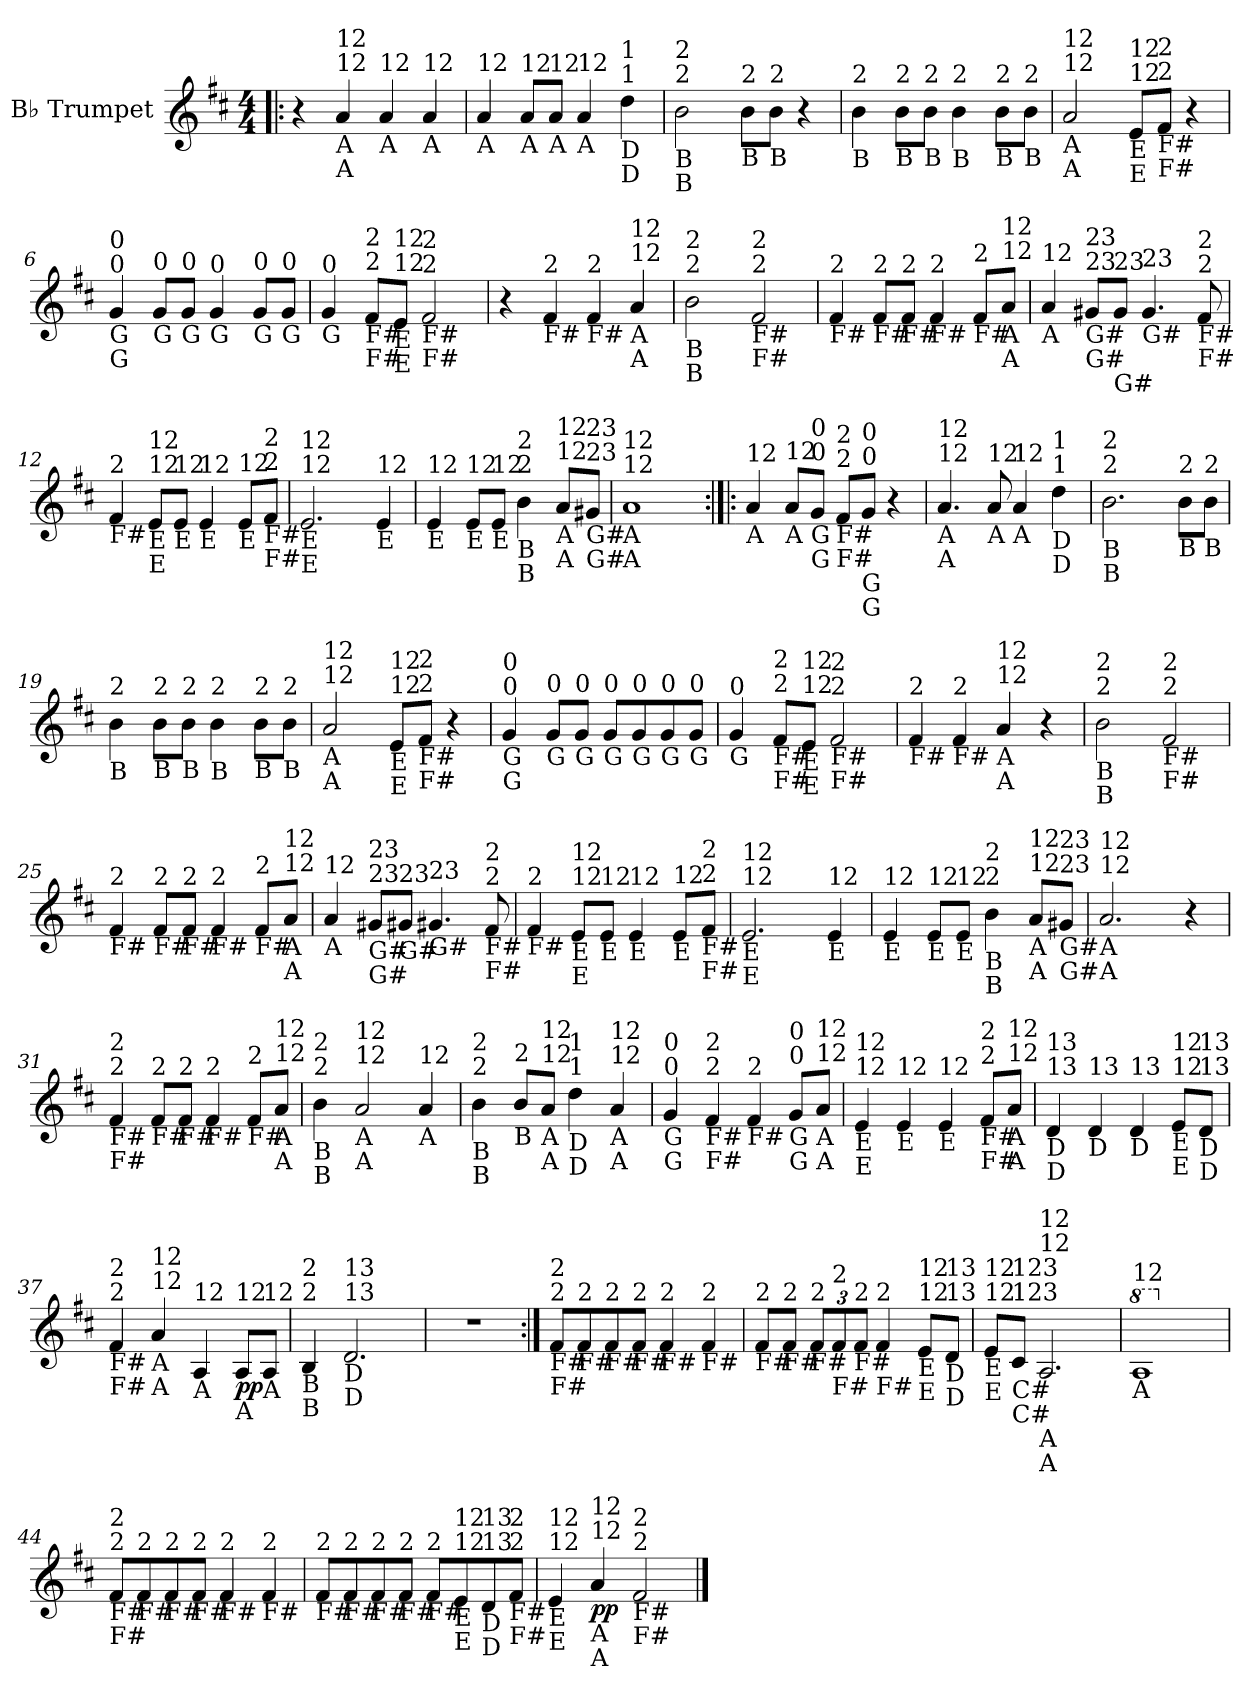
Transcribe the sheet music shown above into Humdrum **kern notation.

**kern	**dynam
*part1	*part1
*staff1	*staff1
*I"B♭ Trumpet	*
*I'B♭ Tpt.	*
*clefG2	*
*ITrd1c2	*
*k[]	*
*M4/4	*
=1!|:	=1!|:
4r	.
!LO:TX:a:t=12	!
!LO:TX:b:t=A	!
!LO:TX:a:t=12	!
!LO:TX:b:t=A	!
4g/	.
!LO:TX:a:t=12	!
!LO:TX:b:t=A	!
4g/	.
!LO:TX:a:t=12	!
!LO:TX:b:t=A	!
4g/	.
=2	=2
!LO:TX:a:t=12	!
!LO:TX:b:t=A	!
4g/	.
!LO:TX:a:t=12	!
!LO:TX:b:t=A	!
8g/L	.
!LO:TX:a:t=12	!
!LO:TX:b:t=A	!
8g/J	.
!LO:TX:a:t=12	!
!LO:TX:b:t=A	!
4g/	.
!LO:TX:a:t=1	!
!LO:TX:b:t=D	!
!LO:TX:a:t=1	!
!LO:TX:b:t=D	!
4cc\	.
=3	=3
!LO:TX:a:t=2	!
!LO:TX:b:t=B	!
!LO:TX:a:t=2	!
!LO:TX:b:t=B	!
2a\	.
!LO:TX:a:t=2	!
!LO:TX:b:t=B	!
8a\L	.
!LO:TX:a:t=2	!
!LO:TX:b:t=B	!
8a\J	.
4r	.
!!LO:LB:g=z
=4	=4
!LO:TX:a:t=2	!
!LO:TX:b:t=B	!
4a\	.
!LO:TX:a:t=2	!
!LO:TX:b:t=B	!
8a\L	.
!LO:TX:a:t=2	!
!LO:TX:b:t=B	!
8a\J	.
!LO:TX:a:t=2	!
!LO:TX:b:t=B	!
4a\	.
!LO:TX:a:t=2	!
!LO:TX:b:t=B	!
8a\L	.
!LO:TX:a:t=2	!
!LO:TX:b:t=B	!
8a\J	.
=5	=5
!LO:TX:a:t=12	!
!LO:TX:b:t=A	!
!LO:TX:a:t=12	!
!LO:TX:b:t=A	!
2g/	.
!LO:TX:a:t=12	!
!LO:TX:b:t=E	!
!LO:TX:a:t=12	!
!LO:TX:b:t=E	!
8d/L	.
!LO:TX:a:t=2	!
!LO:TX:b:t=F#	!
!LO:TX:a:t=2	!
!LO:TX:b:t=F#	!
8e/J	.
4r	.
=6	=6
!LO:TX:a:t=0	!
!LO:TX:b:t=G	!
!LO:TX:a:t=0	!
!LO:TX:b:t=G	!
4f/	.
!LO:TX:a:t=0	!
!LO:TX:b:t=G	!
8f/L	.
!LO:TX:a:t=0	!
!LO:TX:b:t=G	!
8f/J	.
!LO:TX:a:t=0	!
!LO:TX:b:t=G	!
4f/	.
!LO:TX:a:t=0	!
!LO:TX:b:t=G	!
8f/L	.
!LO:TX:a:t=0	!
!LO:TX:b:t=G	!
8f/J	.
!!LO:LB:g=z
=7	=7
!LO:TX:a:t=0	!
!LO:TX:b:t=G	!
4f/	.
!LO:TX:a:t=2	!
!LO:TX:b:t=F#	!
!LO:TX:a:t=2	!
!LO:TX:b:t=F#	!
8e/L	.
!LO:TX:a:t=12	!
!LO:TX:b:t=E	!
!LO:TX:a:t=12	!
!LO:TX:b:t=E	!
8d/J	.
!LO:TX:a:t=2	!
!LO:TX:b:t=F#	!
!LO:TX:a:t=2	!
!LO:TX:b:t=F#	!
2e/	.
=8	=8
4r	.
!LO:TX:a:t=2	!
!LO:TX:b:t=F#	!
4e/	.
!LO:TX:a:t=2	!
!LO:TX:b:t=F#	!
4e/	.
!LO:TX:a:t=12	!
!LO:TX:b:t=A	!
!LO:TX:a:t=12	!
!LO:TX:b:t=A	!
4g/	.
=9	=9
!LO:TX:a:t=2	!
!LO:TX:b:t=B	!
!LO:TX:a:t=2	!
!LO:TX:b:t=B	!
2a\	.
!LO:TX:a:t=2	!
!LO:TX:b:t=F#	!
!LO:TX:a:t=2	!
!LO:TX:b:t=F#	!
2e/	.
!!LO:LB:g=z
=10	=10
!LO:TX:a:t=2	!
!LO:TX:b:t=F#	!
4e/	.
!LO:TX:a:t=2	!
!LO:TX:b:t=F#	!
8e/L	.
!LO:TX:a:t=2	!
!LO:TX:b:t=F#	!
8e/J	.
!LO:TX:a:t=2	!
!LO:TX:b:t=F#	!
4e/	.
!LO:TX:a:t=2	!
!LO:TX:b:t=F#	!
8e/L	.
!LO:TX:a:t=12	!
!LO:TX:b:t=A	!
!LO:TX:a:t=12	!
!LO:TX:b:t=A	!
8g/J	.
=11	=11
!LO:TX:a:t=12	!
!LO:TX:b:t=A	!
4g/	.
!LO:TX:a:t=23	!
!LO:TX:b:t=G#	!
!LO:TX:a:t=23	!
!LO:TX:b:t=G#	!
8f#X/L	.
!LO:TX:a:t=23	!
!LO:TX:b:t=G#	!
8f#/J	.
!LO:TX:a:t=23	!
!LO:TX:b:t=G#	!
4.f#/	.
!LO:TX:a:t=2	!
!LO:TX:b:t=F#	!
!LO:TX:a:t=2	!
!LO:TX:b:t=F#	!
8e/	.
!!LO:LB:g=z
=12	=12
!LO:TX:a:t=2	!
!LO:TX:b:t=F#	!
4e/	.
!LO:TX:a:t=12	!
!LO:TX:b:t=E	!
!LO:TX:a:t=12	!
!LO:TX:b:t=E	!
8d/L	.
!LO:TX:a:t=12	!
!LO:TX:b:t=E	!
8d/J	.
!LO:TX:a:t=12	!
!LO:TX:b:t=E	!
4d/	.
!LO:TX:a:t=12	!
!LO:TX:b:t=E	!
8d/L	.
!LO:TX:a:t=2	!
!LO:TX:b:t=F#	!
!LO:TX:a:t=2	!
!LO:TX:b:t=F#	!
8e/J	.
=13	=13
!LO:TX:a:t=12	!
!LO:TX:b:t=E	!
!LO:TX:a:t=12	!
!LO:TX:b:t=E	!
2.d/	.
!LO:TX:a:t=12	!
!LO:TX:b:t=E	!
4d/	.
=14	=14
!LO:TX:a:t=12	!
!LO:TX:b:t=E	!
4d/	.
!LO:TX:a:t=12	!
!LO:TX:b:t=E	!
8d/L	.
!LO:TX:a:t=12	!
!LO:TX:b:t=E	!
8d/J	.
!LO:TX:a:t=2	!
!LO:TX:b:t=B	!
!LO:TX:a:t=2	!
!LO:TX:b:t=B	!
4a\	.
!LO:TX:a:t=12	!
!LO:TX:b:t=A	!
!LO:TX:a:t=12	!
!LO:TX:b:t=A	!
8g/L	.
!LO:TX:a:t=23	!
!LO:TX:b:t=G#	!
!LO:TX:a:t=23	!
!LO:TX:b:t=G#	!
8f#X/J	.
!!LO:LB:g=z
=15	=15
!LO:TX:a:t=12	!
!LO:TX:b:t=A	!
!LO:TX:a:t=12	!
!LO:TX:b:t=A	!
1g	.
=16:|!|:	=16:|!|:
!LO:TX:a:t=12	!
!LO:TX:b:t=A	!
4g/	.
!LO:TX:a:t=12	!
!LO:TX:b:t=A	!
8g/L	.
!LO:TX:a:t=0	!
!LO:TX:b:t=G	!
!LO:TX:a:t=0	!
!LO:TX:b:t=G	!
8f/J	.
!LO:TX:a:t=2	!
!LO:TX:b:t=F#	!
!LO:TX:a:t=2	!
!LO:TX:b:t=F#	!
8e/L	.
!LO:TX:a:t=0	!
!LO:TX:b:t=G	!
!LO:TX:a:t=0	!
!LO:TX:b:t=G	!
8f/J	.
4r	.
=17	=17
!LO:TX:a:t=12	!
!LO:TX:b:t=A	!
!LO:TX:a:t=12	!
!LO:TX:b:t=A	!
4.g/	.
!LO:TX:a:t=12	!
!LO:TX:b:t=A	!
8g/	.
!LO:TX:a:t=12	!
!LO:TX:b:t=A	!
4g/	.
!LO:TX:a:t=1	!
!LO:TX:b:t=D	!
!LO:TX:a:t=1	!
!LO:TX:b:t=D	!
4cc\	.
!!LO:LB:g=z
=18	=18
!LO:TX:a:t=2	!
!LO:TX:b:t=B	!
!LO:TX:a:t=2	!
!LO:TX:b:t=B	!
2.a\	.
!LO:TX:a:t=2	!
!LO:TX:b:t=B	!
8a\L	.
!LO:TX:a:t=2	!
!LO:TX:b:t=B	!
8a\J	.
=19	=19
!LO:TX:a:t=2	!
!LO:TX:b:t=B	!
4a\	.
!LO:TX:a:t=2	!
!LO:TX:b:t=B	!
8a\L	.
!LO:TX:a:t=2	!
!LO:TX:b:t=B	!
8a\J	.
!LO:TX:a:t=2	!
!LO:TX:b:t=B	!
4a\	.
!LO:TX:a:t=2	!
!LO:TX:b:t=B	!
8a\L	.
!LO:TX:a:t=2	!
!LO:TX:b:t=B	!
8a\J	.
=20	=20
!LO:TX:a:t=12	!
!LO:TX:b:t=A	!
!LO:TX:a:t=12	!
!LO:TX:b:t=A	!
2g/	.
!LO:TX:a:t=12	!
!LO:TX:b:t=E	!
!LO:TX:a:t=12	!
!LO:TX:b:t=E	!
8d/L	.
!LO:TX:a:t=2	!
!LO:TX:b:t=F#	!
!LO:TX:a:t=2	!
!LO:TX:b:t=F#	!
8e/J	.
4r	.
!!LO:LB:g=z
=21	=21
!LO:TX:a:t=0	!
!LO:TX:b:t=G	!
!LO:TX:a:t=0	!
!LO:TX:b:t=G	!
4f/	.
!LO:TX:a:t=0	!
!LO:TX:b:t=G	!
8f/L	.
!LO:TX:a:t=0	!
!LO:TX:b:t=G	!
8f/J	.
!LO:TX:a:t=0	!
!LO:TX:b:t=G	!
8f/L	.
!LO:TX:a:t=0	!
!LO:TX:b:t=G	!
8f/	.
!LO:TX:a:t=0	!
!LO:TX:b:t=G	!
8f/	.
!LO:TX:a:t=0	!
!LO:TX:b:t=G	!
8f/J	.
=22	=22
!LO:TX:a:t=0	!
!LO:TX:b:t=G	!
4f/	.
!LO:TX:a:t=2	!
!LO:TX:b:t=F#	!
!LO:TX:a:t=2	!
!LO:TX:b:t=F#	!
8e/L	.
!LO:TX:a:t=12	!
!LO:TX:b:t=E	!
!LO:TX:a:t=12	!
!LO:TX:b:t=E	!
8d/J	.
!LO:TX:a:t=2	!
!LO:TX:b:t=F#	!
!LO:TX:a:t=2	!
!LO:TX:b:t=F#	!
2e/	.
=23	=23
!LO:TX:a:t=2	!
!LO:TX:b:t=F#	!
4e/	.
!LO:TX:a:t=2	!
!LO:TX:b:t=F#	!
4e/	.
!LO:TX:a:t=12	!
!LO:TX:b:t=A	!
!LO:TX:a:t=12	!
!LO:TX:b:t=A	!
4g/	.
4r	.
!!LO:PB:g=z
=24	=24
!LO:TX:a:t=2	!
!LO:TX:b:t=B	!
!LO:TX:a:t=2	!
!LO:TX:b:t=B	!
2a\	.
!LO:TX:a:t=2	!
!LO:TX:b:t=F#	!
!LO:TX:a:t=2	!
!LO:TX:b:t=F#	!
2e/	.
=25	=25
!LO:TX:a:t=2	!
!LO:TX:b:t=F#	!
4e/	.
!LO:TX:a:t=2	!
!LO:TX:b:t=F#	!
8e/L	.
!LO:TX:a:t=2	!
!LO:TX:b:t=F#	!
8e/J	.
!LO:TX:a:t=2	!
!LO:TX:b:t=F#	!
4e/	.
!LO:TX:a:t=2	!
!LO:TX:b:t=F#	!
8e/L	.
!LO:TX:a:t=12	!
!LO:TX:b:t=A	!
!LO:TX:a:t=12	!
!LO:TX:b:t=A	!
8g/J	.
=26	=26
!LO:TX:a:t=12	!
!LO:TX:b:t=A	!
4g/	.
!LO:TX:a:t=23	!
!LO:TX:b:t=G#	!
!LO:TX:a:t=23	!
!LO:TX:b:t=G#	!
8f#X/L	.
!LO:TX:a:t=23	!
!LO:TX:b:t=G#	!
8f#X/J	.
!LO:TX:a:t=23	!
!LO:TX:b:t=G#	!
4.f#X/	.
!LO:TX:a:t=2	!
!LO:TX:b:t=F#	!
!LO:TX:a:t=2	!
!LO:TX:b:t=F#	!
8e/	.
!!LO:LB:g=z
=27	=27
!LO:TX:a:t=2	!
!LO:TX:b:t=F#	!
4e/	.
!LO:TX:a:t=12	!
!LO:TX:b:t=E	!
!LO:TX:a:t=12	!
!LO:TX:b:t=E	!
8d/L	.
!LO:TX:a:t=12	!
!LO:TX:b:t=E	!
8d/J	.
!LO:TX:a:t=12	!
!LO:TX:b:t=E	!
4d/	.
!LO:TX:a:t=12	!
!LO:TX:b:t=E	!
8d/L	.
!LO:TX:a:t=2	!
!LO:TX:b:t=F#	!
!LO:TX:a:t=2	!
!LO:TX:b:t=F#	!
8e/J	.
=28	=28
!LO:TX:a:t=12	!
!LO:TX:b:t=E	!
!LO:TX:a:t=12	!
!LO:TX:b:t=E	!
2.d/	.
!LO:TX:a:t=12	!
!LO:TX:b:t=E	!
4d/	.
=29	=29
!LO:TX:a:t=12	!
!LO:TX:b:t=E	!
4d/	.
!LO:TX:a:t=12	!
!LO:TX:b:t=E	!
8d/L	.
!LO:TX:a:t=12	!
!LO:TX:b:t=E	!
8d/J	.
!LO:TX:a:t=2	!
!LO:TX:b:t=B	!
!LO:TX:a:t=2	!
!LO:TX:b:t=B	!
4a\	.
!LO:TX:a:t=12	!
!LO:TX:b:t=A	!
!LO:TX:a:t=12	!
!LO:TX:b:t=A	!
8g/L	.
!LO:TX:a:t=23	!
!LO:TX:b:t=G#	!
!LO:TX:a:t=23	!
!LO:TX:b:t=G#	!
8f#X/J	.
!!LO:LB:g=z
=30	=30
!LO:TX:a:t=12	!
!LO:TX:b:t=A	!
!LO:TX:a:t=12	!
!LO:TX:b:t=A	!
2.g/	.
4r	.
=31	=31
!LO:TX:a:t=2	!
!LO:TX:b:t=F#	!
!LO:TX:a:t=2	!
!LO:TX:b:t=F#	!
4e/	.
!LO:TX:a:t=2	!
!LO:TX:b:t=F#	!
!	!LO:DY:b
8e/L	other-dynamics
!LO:TX:a:t=2	!
!LO:TX:b:t=F#	!
8e/J	.
!LO:TX:a:t=2	!
!LO:TX:b:t=F#	!
4e/	.
!LO:TX:a:t=2	!
!LO:TX:b:t=F#	!
8e/L	.
!LO:TX:a:t=12	!
!LO:TX:b:t=A	!
!LO:TX:a:t=12	!
!LO:TX:b:t=A	!
8g/J	.
=32	=32
!LO:TX:a:t=2	!
!LO:TX:b:t=B	!
!LO:TX:a:t=2	!
!LO:TX:b:t=B	!
4a\	.
!LO:TX:a:t=12	!
!LO:TX:b:t=A	!
!LO:TX:a:t=12	!
!LO:TX:b:t=A	!
2g/	.
!LO:TX:a:t=12	!
!LO:TX:b:t=A	!
4g/	.
!!LO:LB:g=z
=33	=33
!LO:TX:a:t=2	!
!LO:TX:b:t=B	!
!LO:TX:a:t=2	!
!LO:TX:b:t=B	!
4a\	.
!LO:TX:a:t=2	!
!LO:TX:b:t=B	!
8a/L	.
!LO:TX:a:t=12	!
!LO:TX:b:t=A	!
!LO:TX:a:t=12	!
!LO:TX:b:t=A	!
8g/J	.
!LO:TX:a:t=1	!
!LO:TX:b:t=D	!
!LO:TX:a:t=1	!
!LO:TX:b:t=D	!
4cc\	.
!LO:TX:a:t=12	!
!LO:TX:b:t=A	!
!LO:TX:a:t=12	!
!LO:TX:b:t=A	!
4g/	.
=34	=34
!LO:TX:a:t=0	!
!LO:TX:b:t=G	!
!LO:TX:a:t=0	!
!LO:TX:b:t=G	!
4f/	.
!LO:TX:a:t=2	!
!LO:TX:b:t=F#	!
!LO:TX:a:t=2	!
!LO:TX:b:t=F#	!
4e/	.
!LO:TX:a:t=2	!
!LO:TX:b:t=F#	!
4e/	.
!LO:TX:a:t=0	!
!LO:TX:b:t=G	!
!LO:TX:a:t=0	!
!LO:TX:b:t=G	!
8f/L	.
!LO:TX:a:t=12	!
!LO:TX:b:t=A	!
!LO:TX:a:t=12	!
!LO:TX:b:t=A	!
8g/J	.
=35	=35
!LO:TX:a:t=12	!
!LO:TX:b:t=E	!
!LO:TX:a:t=12	!
!LO:TX:b:t=E	!
4d/	.
!LO:TX:a:t=12	!
!LO:TX:b:t=E	!
4d/	.
!LO:TX:a:t=12	!
!LO:TX:b:t=E	!
4d/	.
!LO:TX:a:t=2	!
!LO:TX:b:t=F#	!
!LO:TX:a:t=2	!
!LO:TX:b:t=F#	!
8e/L	.
!LO:TX:a:t=12	!
!LO:TX:b:t=A	!
!LO:TX:a:t=12	!
!LO:TX:b:t=A	!
8g/J	.
!!LO:LB:g=z
=36	=36
!LO:TX:a:t=13	!
!LO:TX:b:t=D	!
!LO:TX:a:t=13	!
!LO:TX:b:t=D	!
4c/	.
!LO:TX:a:t=13	!
!LO:TX:b:t=D	!
4c/	.
!LO:TX:a:t=13	!
!LO:TX:b:t=D	!
4c/	.
!LO:TX:a:t=12	!
!LO:TX:b:t=E	!
!LO:TX:a:t=12	!
!LO:TX:b:t=E	!
8d/L	.
!LO:TX:a:t=13	!
!LO:TX:b:t=D	!
!LO:TX:a:t=13	!
!LO:TX:b:t=D	!
8c/J	.
=37	=37
!LO:TX:a:t=2	!
!LO:TX:b:t=F#	!
!LO:TX:a:t=2	!
!LO:TX:b:t=F#	!
4e/	.
!LO:TX:a:t=12	!
!LO:TX:b:t=A	!
!LO:TX:a:t=12	!
!LO:TX:b:t=A	!
4g/	.
!LO:TX:a:t=12	!
!LO:TX:b:t=A	!
4G/	.
!LO:TX:a:t=12	!
!LO:TX:b:t=A	!
!	!LO:DY:b
8G/L	pp
!LO:TX:a:t=12	!
!LO:TX:b:t=A	!
8G/J	.
=38	=38
!LO:TX:a:t=2	!
!LO:TX:b:t=B	!
!LO:TX:a:t=2	!
!LO:TX:b:t=B	!
4A/	.
!LO:TX:a:t=13	!
!LO:TX:b:t=D	!
!LO:TX:a:t=13	!
!LO:TX:b:t=D	!
2.c/	.
=39	=39
!	!LO:DY:a
1r	other-dynamics
!!LO:LB:g=z
=40:|!	=40:|!
!LO:TX:a:t=2	!
!LO:TX:b:t=F#	!
!LO:TX:a:t=2	!
!LO:TX:b:t=F#	!
8e/L	.
!LO:TX:a:t=2	!
!LO:TX:b:t=F#	!
8e/	.
!LO:TX:a:t=2	!
!LO:TX:b:t=F#	!
8e/	.
!LO:TX:a:t=2	!
!LO:TX:b:t=F#	!
8e/J	.
!LO:TX:a:t=2	!
!LO:TX:b:t=F#	!
4e/	.
!LO:TX:a:t=2	!
!LO:TX:b:t=F#	!
4e/	.
=41	=41
!LO:TX:a:t=2	!
!LO:TX:b:t=F#	!
8e/L	.
!LO:TX:a:t=2	!
!LO:TX:b:t=F#	!
8e/J	.
*Xbrackettup	*
!LO:TX:a:t=2	!
!LO:TX:b:t=F#	!
12e/L	.
!LO:TX:a:t=2	!
!LO:TX:b:t=F#	!
12e/	.
!LO:TX:a:t=2	!
!LO:TX:b:t=F#	!
12e/J	.
!LO:TX:a:t=2	!
!LO:TX:b:t=F#	!
4e/	.
!LO:TX:a:t=12	!
!LO:TX:b:t=E	!
!LO:TX:a:t=12	!
!LO:TX:b:t=E	!
8d/L	.
!LO:TX:a:t=13	!
!LO:TX:b:t=D	!
!LO:TX:a:t=13	!
!LO:TX:b:t=D	!
8c/J	.
!!LO:LB:g=z
=42	=42
!LO:TX:a:t=12	!
!LO:TX:b:t=E	!
!LO:TX:a:t=12	!
!LO:TX:b:t=E	!
8d/L	.
!LO:TX:a:t=123	!
!LO:TX:b:t=C#	!
!LO:TX:a:t=123	!
!LO:TX:b:t=C#	!
8B/J	.
!LO:TX:a:t=12	!
!LO:TX:b:t=A	!
!LO:TX:a:t=12	!
!LO:TX:b:t=A	!
2.G/	.
=43	=43
*8va	*
!LO:TX:a:t=12	!
!LO:TX:b:t=A	!
1g	.
=44	=44
*X8va	*
!LO:TX:a:t=2	!
!LO:TX:b:t=F#	!
!LO:TX:a:t=2	!
!LO:TX:b:t=F#	!
8e/L	.
!LO:TX:a:t=2	!
!LO:TX:b:t=F#	!
8e/	.
!LO:TX:a:t=2	!
!LO:TX:b:t=F#	!
8e/	.
!LO:TX:a:t=2	!
!LO:TX:b:t=F#	!
8e/J	.
!LO:TX:a:t=2	!
!LO:TX:b:t=F#	!
4e/	.
!LO:TX:a:t=2	!
!LO:TX:b:t=F#	!
4e/	.
!!LO:LB:g=z
=45	=45
!LO:TX:a:t=2	!
!LO:TX:b:t=F#	!
8e/L	.
!LO:TX:a:t=2	!
!LO:TX:b:t=F#	!
8e/	.
!LO:TX:a:t=2	!
!LO:TX:b:t=F#	!
8e/	.
!LO:TX:a:t=2	!
!LO:TX:b:t=F#	!
8e/J	.
!LO:TX:a:t=2	!
!LO:TX:b:t=F#	!
8e/L	.
!LO:TX:a:t=12	!
!LO:TX:b:t=E	!
!LO:TX:a:t=12	!
!LO:TX:b:t=E	!
!	!LO:DY:b
8d/	other-dynamics
!LO:TX:a:t=13	!
!LO:TX:b:t=D	!
!LO:TX:a:t=13	!
!LO:TX:b:t=D	!
8c/	.
!LO:TX:a:t=2	!
!LO:TX:b:t=F#	!
!LO:TX:a:t=2	!
!LO:TX:b:t=F#	!
8e/J	.
=46	=46
!LO:TX:a:t=12	!
!LO:TX:b:t=E	!
!LO:TX:a:t=12	!
!LO:TX:b:t=E	!
4d/	.
!LO:TX:a:t=12	!
!LO:TX:b:t=A	!
!LO:TX:a:t=12	!
!LO:TX:b:t=A	!
!	!LO:DY:b
4g/	pp
!LO:TX:a:t=2	!
!LO:TX:b:t=F#	!
!LO:TX:a:t=2	!
!LO:TX:b:t=F#	!
2e/	.
==	==
*-	*-
